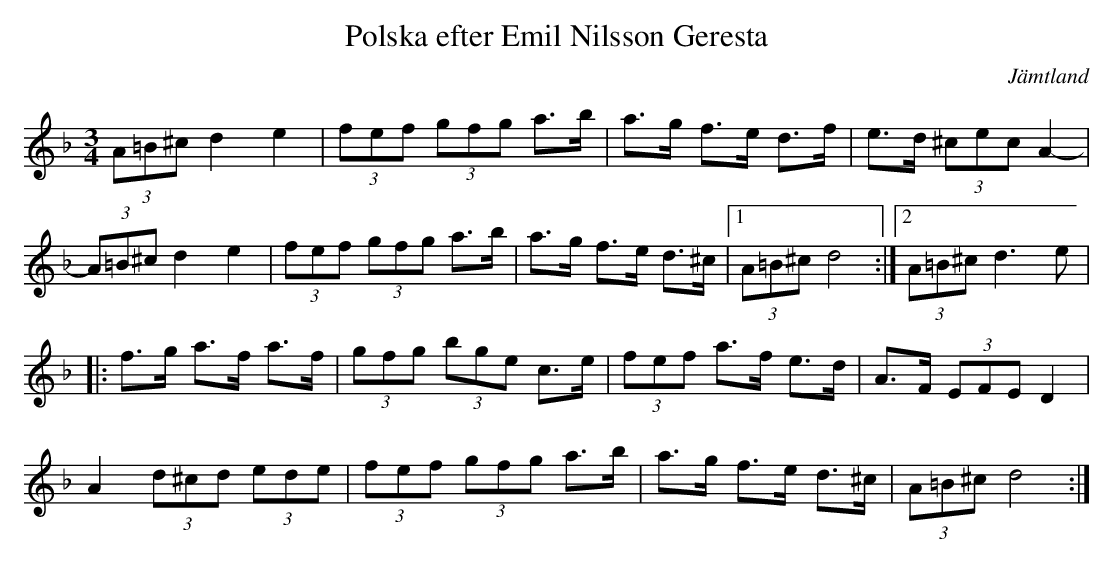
X:1
T:Polska efter Emil Nilsson Geresta
O:Jämtland
M:3/4
L:1/8
K:Dm
(3A=B^c d2 e2 | (3fef (3gfg a>b | a>g f>e d>f | e>d (3^cec A2- |
(3A=B^c d2 e2 | (3fef (3gfg a>b | a>g f>e d>^c |1 (3A=B^c d4 :|2  (3A=B^c d3 e |
|: f>g a>f a>f | (3gfg (3bge c>e | (3fef a>f e>d | A>F (3EFE D2 |
A2 (3d^cd (3ede | (3fef (3gfg a>b | a>g f>e d>^c | (3A=B^c d4 :|
